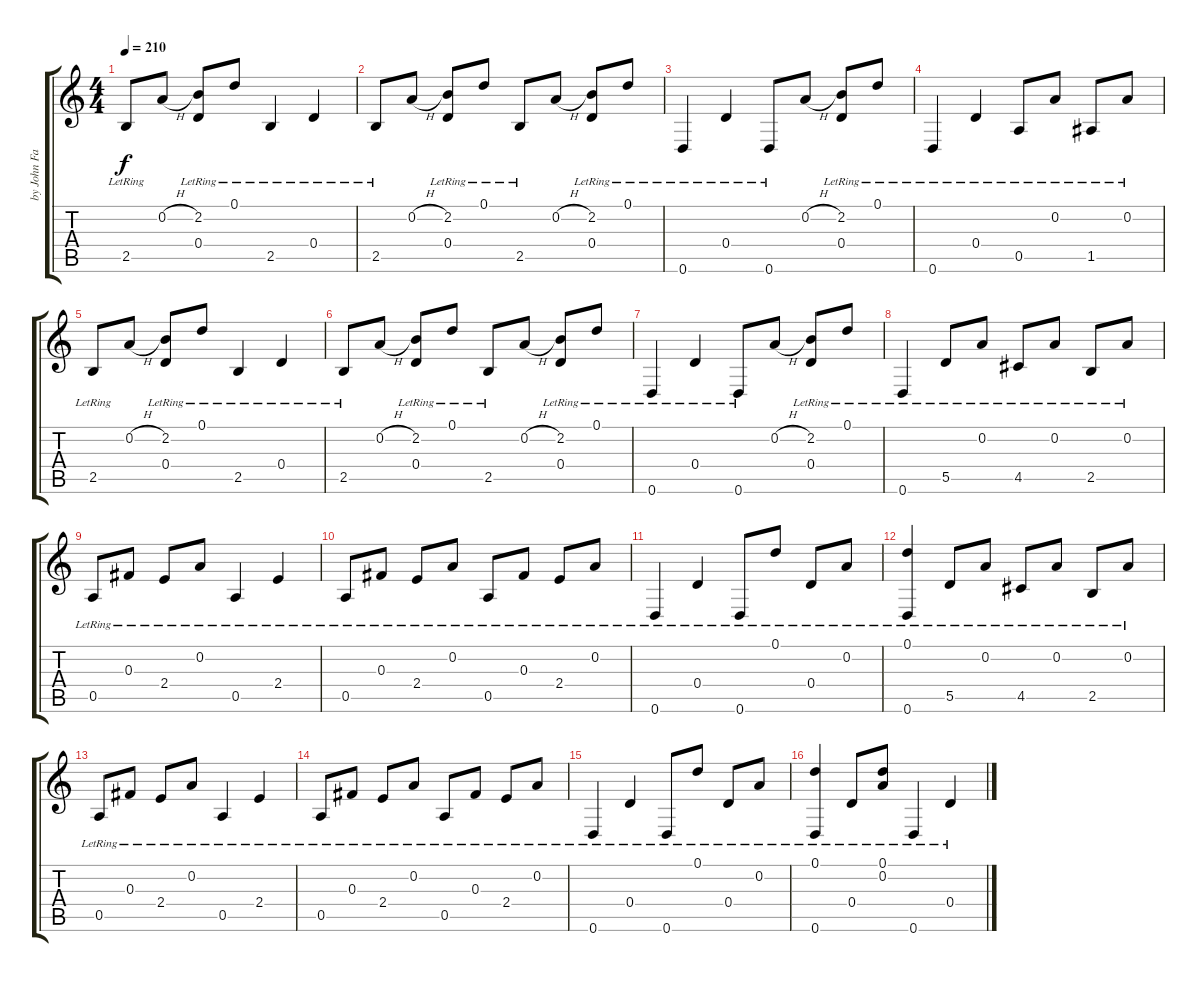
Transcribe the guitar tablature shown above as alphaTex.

\track ("by John Fahey" "by John Fa") {instrument acousticguitarsteel}
\staff {score tabs}
\tuning (D4 A3 Gb3 D3 A2 D2) {hide}
\ts (4 4)
\tempo 210
\clef g2
\ks c
2.5{lr}.8{dy f} 0.2{h}.8 (2.2{lr} 0.4{lr}).8 0.1{lr}.8 2.5{lr}.4 0.4{lr}.4 |
2.5{lr}.8 0.2{h}.8 (2.2{lr} 0.4{lr}).8 0.1{lr}.8 2.5{lr}.8 0.2{h}.8 (2.2{lr} 0.4{lr}).8 0.1{lr}.8 |
0.6{lr}.4 0.4{lr}.4 0.6{lr}.8 0.2{h}.8 (2.2{lr} 0.4{lr}).8 0.1{lr}.8 |
0.6{lr}.4 0.4{lr}.4 0.5{lr}.8 0.2{lr}.8 1.5{lr}.8 0.2{lr}.8 |
2.5{lr}.8 0.2{h}.8 (2.2{lr} 0.4{lr}).8 0.1{lr}.8 2.5{lr}.4 0.4{lr}.4 |
2.5{lr}.8 0.2{h}.8 (2.2{lr} 0.4{lr}).8 0.1{lr}.8 2.5{lr}.8 0.2{h}.8 (2.2{lr} 0.4{lr}).8 0.1{lr}.8 |
0.6{lr}.4 0.4{lr}.4 0.6{lr}.8 0.2{h}.8 (2.2{lr} 0.4{lr}).8 0.1{lr}.8 |
0.6{lr}.4 5.5{lr}.8 0.2{lr}.8 4.5{lr}.8 0.2{lr}.8 2.5{lr}.8 0.2{lr}.8 |
0.5{lr}.8 0.3{lr}.8 2.4{lr}.8 0.2{lr}.8 0.5{lr}.4 2.4{lr}.4 |
0.5{lr}.8 0.3{lr}.8 2.4{lr}.8 0.2{lr}.8 0.5{lr}.8 0.3{lr}.8 2.4{lr}.8 0.2{lr}.8 |
0.6{lr}.4 0.4{lr}.4 0.6{lr}.8 0.1{lr}.8 0.4{lr}.8 0.2{lr}.8 |
(0.1{lr} 0.6{lr}).4 5.5{lr}.8 0.2{lr}.8 4.5{lr}.8 0.2{lr}.8 2.5{lr}.8 0.2{lr}.8 |
0.5{lr}.8 0.3{lr}.8 2.4{lr}.8 0.2{lr}.8 0.5{lr}.4 2.4{lr}.4 |
0.5{lr}.8 0.3{lr}.8 2.4{lr}.8 0.2{lr}.8 0.5{lr}.8 0.3{lr}.8 2.4{lr}.8 0.2{lr}.8 |
0.6{lr}.4 0.4{lr}.4 0.6{lr}.8 0.1{lr}.8 0.4{lr}.8 0.2{lr}.8 |
(0.1{lr} 0.6{lr}).4 0.4{lr}.8 (0.1{lr} 0.2{lr}).8 0.6{lr}.4 0.4{lr}.4
